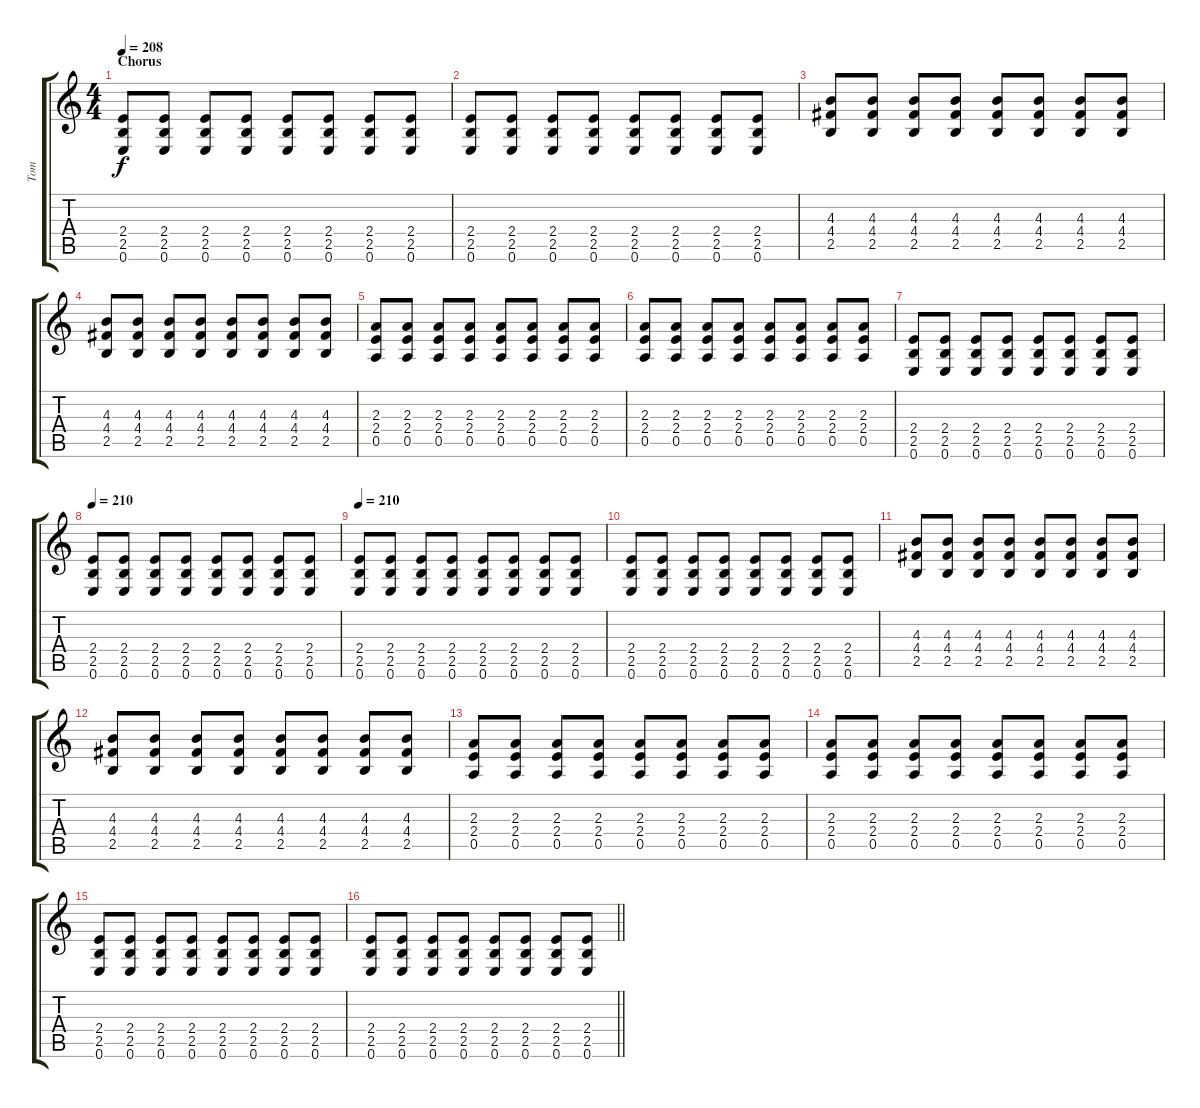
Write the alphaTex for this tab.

\track ("Tom" "Tom") {instrument distortionguitar}
\staff {score tabs}
\tuning (E4 B3 G3 D3 A2 E2) {hide}
\ts (4 4)
\section ("" "Chorus")
\tempo 208
\clef g2
\ks c
(2.4 2.5 0.6).8{dy f} (2.4 2.5 0.6).8 (2.4 2.5 0.6).8 (2.4 2.5 0.6).8 (2.4 2.5 0.6).8 (2.4 2.5 0.6).8 (2.4 2.5 0.6).8 (2.4 2.5 0.6).8 |
(2.4 2.5 0.6).8 (2.4 2.5 0.6).8 (2.4 2.5 0.6).8 (2.4 2.5 0.6).8 (2.4 2.5 0.6).8 (2.4 2.5 0.6).8 (2.4 2.5 0.6).8 (2.4 2.5 0.6).8 |
(4.3 4.4 2.5).8 (4.3 4.4 2.5).8 (4.3 4.4 2.5).8 (4.3 4.4 2.5).8 (4.3 4.4 2.5).8 (4.3 4.4 2.5).8 (4.3 4.4 2.5).8 (4.3 4.4 2.5).8 |
(4.3 4.4 2.5).8 (4.3 4.4 2.5).8 (4.3 4.4 2.5).8 (4.3 4.4 2.5).8 (4.3 4.4 2.5).8 (4.3 4.4 2.5).8 (4.3 4.4 2.5).8 (4.3 4.4 2.5).8 |
(2.3 2.4 0.5).8 (2.3 2.4 0.5).8 (2.3 2.4 0.5).8 (2.3 2.4 0.5).8 (2.3 2.4 0.5).8 (2.3 2.4 0.5).8 (2.3 2.4 0.5).8 (2.3 2.4 0.5).8 |
(2.3 2.4 0.5).8 (2.3 2.4 0.5).8 (2.3 2.4 0.5).8 (2.3 2.4 0.5).8 (2.3 2.4 0.5).8 (2.3 2.4 0.5).8 (2.3 2.4 0.5).8 (2.3 2.4 0.5).8 |
(2.4 2.5 0.6).8 (2.4 2.5 0.6).8 (2.4 2.5 0.6).8 (2.4 2.5 0.6).8 (2.4 2.5 0.6).8 (2.4 2.5 0.6).8 (2.4 2.5 0.6).8 (2.4 2.5 0.6).8 |
\tempo 210
(2.4 2.5 0.6).8 (2.4 2.5 0.6).8 (2.4 2.5 0.6).8 (2.4 2.5 0.6).8 (2.4 2.5 0.6).8 (2.4 2.5 0.6).8 (2.4 2.5 0.6).8 (2.4 2.5 0.6).8 |
\tempo 210
(2.4 2.5 0.6).8 (2.4 2.5 0.6).8 (2.4 2.5 0.6).8 (2.4 2.5 0.6).8 (2.4 2.5 0.6).8 (2.4 2.5 0.6).8 (2.4 2.5 0.6).8 (2.4 2.5 0.6).8 |
(2.4 2.5 0.6).8 (2.4 2.5 0.6).8 (2.4 2.5 0.6).8 (2.4 2.5 0.6).8 (2.4 2.5 0.6).8 (2.4 2.5 0.6).8 (2.4 2.5 0.6).8 (2.4 2.5 0.6).8 |
(4.3 4.4 2.5).8 (4.3 4.4 2.5).8 (4.3 4.4 2.5).8 (4.3 4.4 2.5).8 (4.3 4.4 2.5).8 (4.3 4.4 2.5).8 (4.3 4.4 2.5).8 (4.3 4.4 2.5).8 |
(4.3 4.4 2.5).8 (4.3 4.4 2.5).8 (4.3 4.4 2.5).8 (4.3 4.4 2.5).8 (4.3 4.4 2.5).8 (4.3 4.4 2.5).8 (4.3 4.4 2.5).8 (4.3 4.4 2.5).8 |
(2.3 2.4 0.5).8 (2.3 2.4 0.5).8 (2.3 2.4 0.5).8 (2.3 2.4 0.5).8 (2.3 2.4 0.5).8 (2.3 2.4 0.5).8 (2.3 2.4 0.5).8 (2.3 2.4 0.5).8 |
(2.3 2.4 0.5).8 (2.3 2.4 0.5).8 (2.3 2.4 0.5).8 (2.3 2.4 0.5).8 (2.3 2.4 0.5).8 (2.3 2.4 0.5).8 (2.3 2.4 0.5).8 (2.3 2.4 0.5).8 |
(2.4 2.5 0.6).8 (2.4 2.5 0.6).8 (2.4 2.5 0.6).8 (2.4 2.5 0.6).8 (2.4 2.5 0.6).8 (2.4 2.5 0.6).8 (2.4 2.5 0.6).8 (2.4 2.5 0.6).8 |
\barLineRight lightlight
(2.4 2.5 0.6).8 (2.4 2.5 0.6).8 (2.4 2.5 0.6).8 (2.4 2.5 0.6).8 (2.4 2.5 0.6).8 (2.4 2.5 0.6).8 (2.4 2.5 0.6).8 (2.4 2.5 0.6).8
